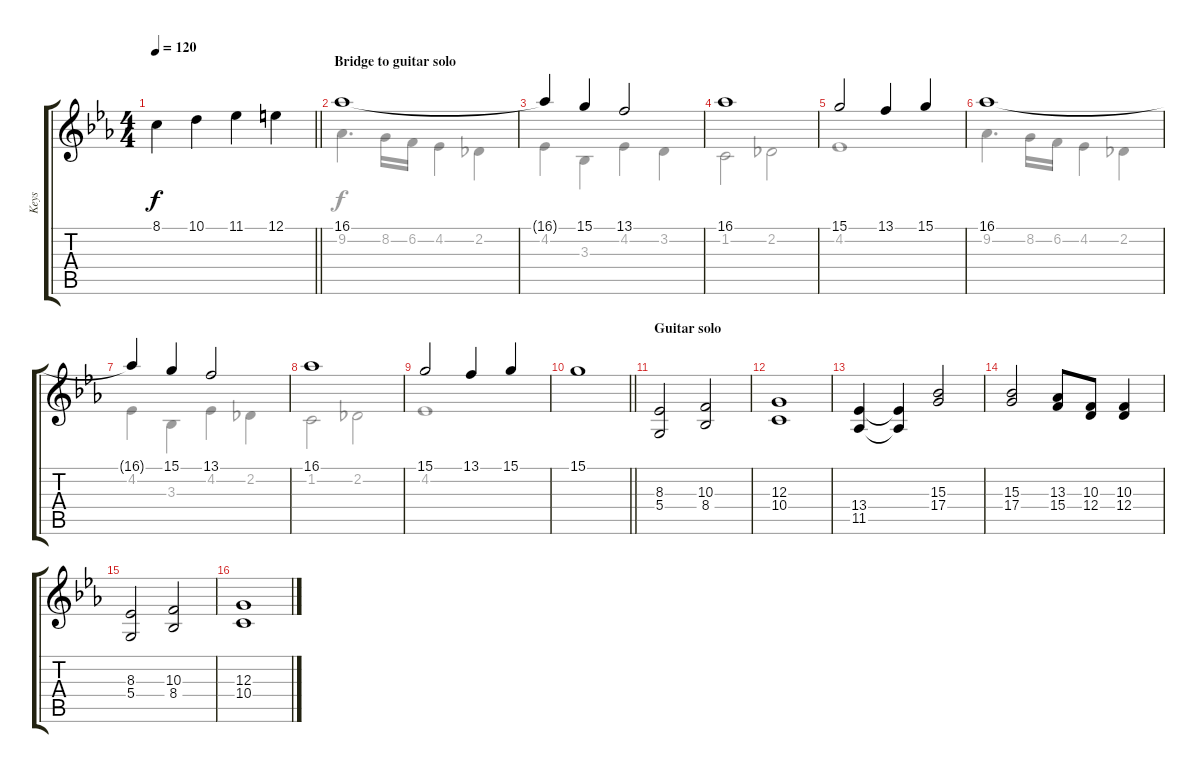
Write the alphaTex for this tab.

\track ("Keys" "Keys") {instrument stringensemble1 bank 126}
\staff {score tabs}
\tuning (E4 B3 G3 D3 A2 E2) {hide}
\voice
\ts (4 4)
\tempo 120
\clef g2
\barLineRight lightlight
\ks cminor
8.1.4{dy f} 10.1.4 11.1.4 12.1.4 |
\section ("" "Bridge to guitar solo")
16.1.1 |
16.1{t}.4 15.1.4 13.1.2 |
16.1.1 |
15.1.2 13.1.4 15.1.4 |
16.1.1 |
16.1{t}.4 15.1.4 13.1.2 |
16.1.1 |
15.1.2 13.1.4 15.1.4 |
\barLineRight lightlight
15.1.1 |
\section ("" "Guitar solo")
(8.3 5.4).2 (10.3 8.4).2 |
(12.3 10.4).1 |
(13.4 11.5).4 (13.4{t} 11.5{t}).4 (15.3 17.4).2 |
(15.3 17.4).2 (13.3 15.4).8 (10.3 12.4).8 (10.3 12.4).4 |
(8.3 5.4).2 (10.3 8.4).2 |
(12.3 10.4).1
\voice
\clef g2
\ottava regular
\simile none
\barLineRight lightlight
\ks cminor
|
9.2.4{d} 8.2.16 6.2.16 4.2.4 2.2.4 |
4.2.4 3.3.4 4.2.4 3.2.4 |
1.2.2 2.2.2 |
4.2.1 |
9.2.4{d} 8.2.16 6.2.16 4.2.4 2.2.4 |
4.2.4 3.3.4 4.2.4 2.2.4 |
1.2.2 2.2.2 |
4.2.1 |
\barLineRight lightlight
|
|
|
|
|
|
